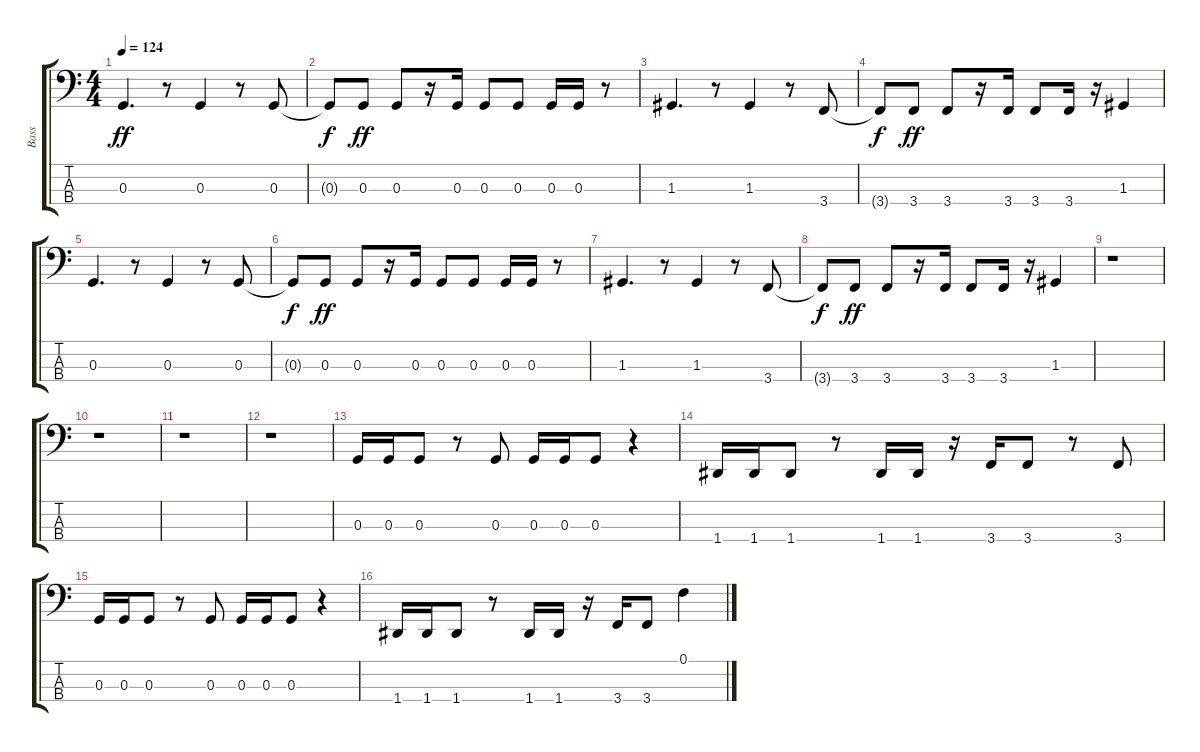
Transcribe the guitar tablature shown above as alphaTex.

\track ("Bass" "Bass") {instrument electricbassfinger}
\staff {score tabs}
\tuning (F2 C2 G1 D1) {hide}
\ts (4 4)
\tempo 124
\clef f4
\ks c
0.3.4{d dy ff} r.8 0.3.4 r.8 0.3.8 |
0.3{t}.8{dy f} 0.3.8{dy ff} 0.3.8 r.16 0.3.16 0.3.8 0.3.8 0.3.16 0.3.16 r.8 |
1.3.4{d} r.8 1.3.4 r.8 3.4.8 |
3.4{t}.8{dy f} 3.4.8{dy ff} 3.4.8 r.16 3.4.16 3.4.8 3.4.16 r.16 1.3.4 |
0.3.4{d} r.8 0.3.4 r.8 0.3.8 |
0.3{t}.8{dy f} 0.3.8{dy ff} 0.3.8 r.16 0.3.16 0.3.8 0.3.8 0.3.16 0.3.16 r.8 |
1.3.4{d} r.8 1.3.4 r.8 3.4.8 |
3.4{t}.8{dy f} 3.4.8{dy ff} 3.4.8 r.16 3.4.16 3.4.8 3.4.16 r.16 1.3.4 |
r.1 |
r.1 |
r.1 |
r.1 |
0.3.16 0.3.16 0.3.8 r.8 0.3.8 0.3.16 0.3.16 0.3.8 r.4 |
1.4.16 1.4.16 1.4.8 r.8 1.4.16 1.4.16 r.16 3.4.16 3.4.8 r.8 3.4.8 |
0.3.16 0.3.16 0.3.8 r.8 0.3.8 0.3.16 0.3.16 0.3.8 r.4 |
1.4.16 1.4.16 1.4.8 r.8 1.4.16 1.4.16 r.16 3.4.16 3.4.8 0.1.4
